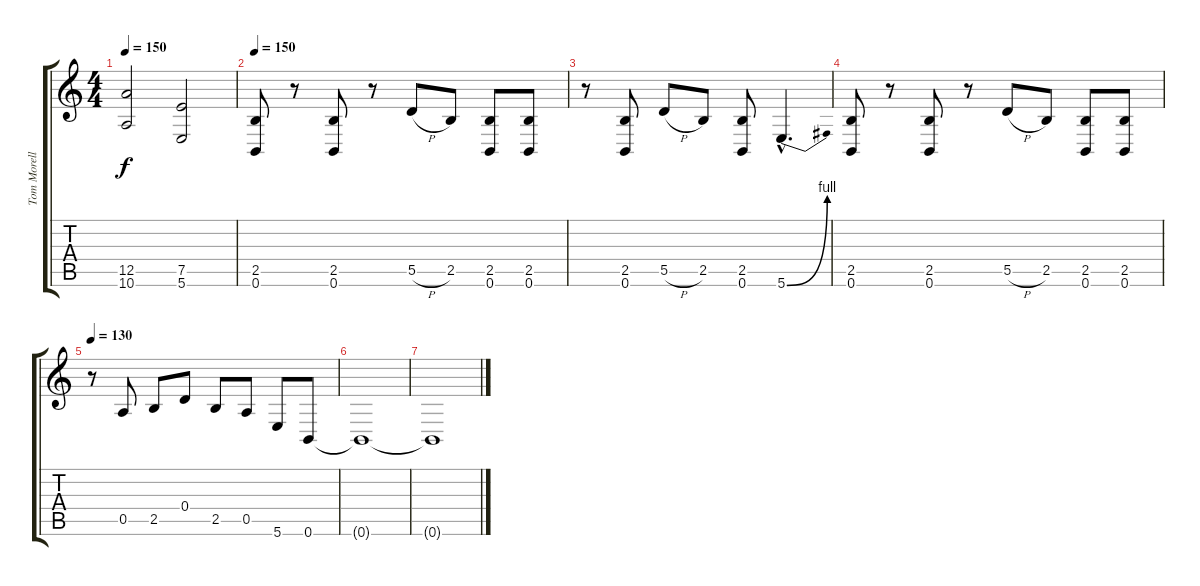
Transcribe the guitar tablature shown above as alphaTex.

\track ("Tom Morello" "Tom Morell") {instrument overdrivenguitar}
\staff {score tabs}
\tuning (E4 B3 G3 D3 A2 B1) {hide}
\ts (4 4)
\tempo 150
\clef g2
\ks c
(12.5 10.6).2{dy f} (7.5 5.6).2 |
\tempo 150
(2.5 0.6).8 r.8 (2.5 0.6).8 r.8 5.5{h}.8 2.5.8 (2.5 0.6).8 (2.5 0.6).8 |
r.8 (2.5 0.6).8 5.5{h}.8 2.5.8 (2.5 0.6).8 5.6{be (bend 0 0 60 4) hac}.4{d} |
(2.5 0.6).8 r.8 (2.5 0.6).8 r.8 5.5{h}.8 2.5.8 (2.5 0.6).8 (2.5 0.6).8 |
\tempo 130
r.8 0.5.8 2.5.8 0.4.8 2.5.8 0.5.8 5.6.8 0.6.8 |
0.6{t}.1 |
0.6{t}.1
